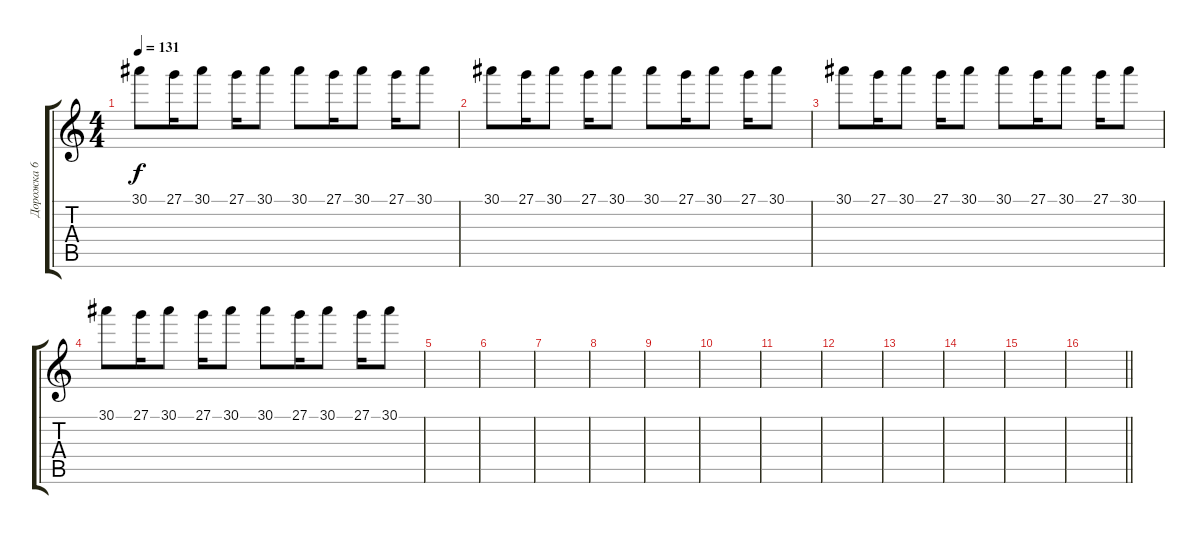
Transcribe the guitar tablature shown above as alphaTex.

\track ("Дорожка 6" "Дорожка 6") {instrument musicbox}
\staff {score tabs}
\tuning (E4 B3 G3 D3 A2 E2) {hide}
\ts (4 4)
\tempo 131
\clef g2
\ks c
30.1.8{dy f} 27.1.16 30.1.8 27.1.16 30.1.8 30.1.8 27.1.16 30.1.8 27.1.16 30.1.8 |
30.1.8 27.1.16 30.1.8 27.1.16 30.1.8 30.1.8 27.1.16 30.1.8 27.1.16 30.1.8 |
30.1.8 27.1.16 30.1.8 27.1.16 30.1.8 30.1.8 27.1.16 30.1.8 27.1.16 30.1.8 |
30.1.8 27.1.16 30.1.8 27.1.16 30.1.8 30.1.8 27.1.16 30.1.8 27.1.16 30.1.8 |
|
|
|
|
|
|
|
|
|
|
|
\barLineRight lightlight
